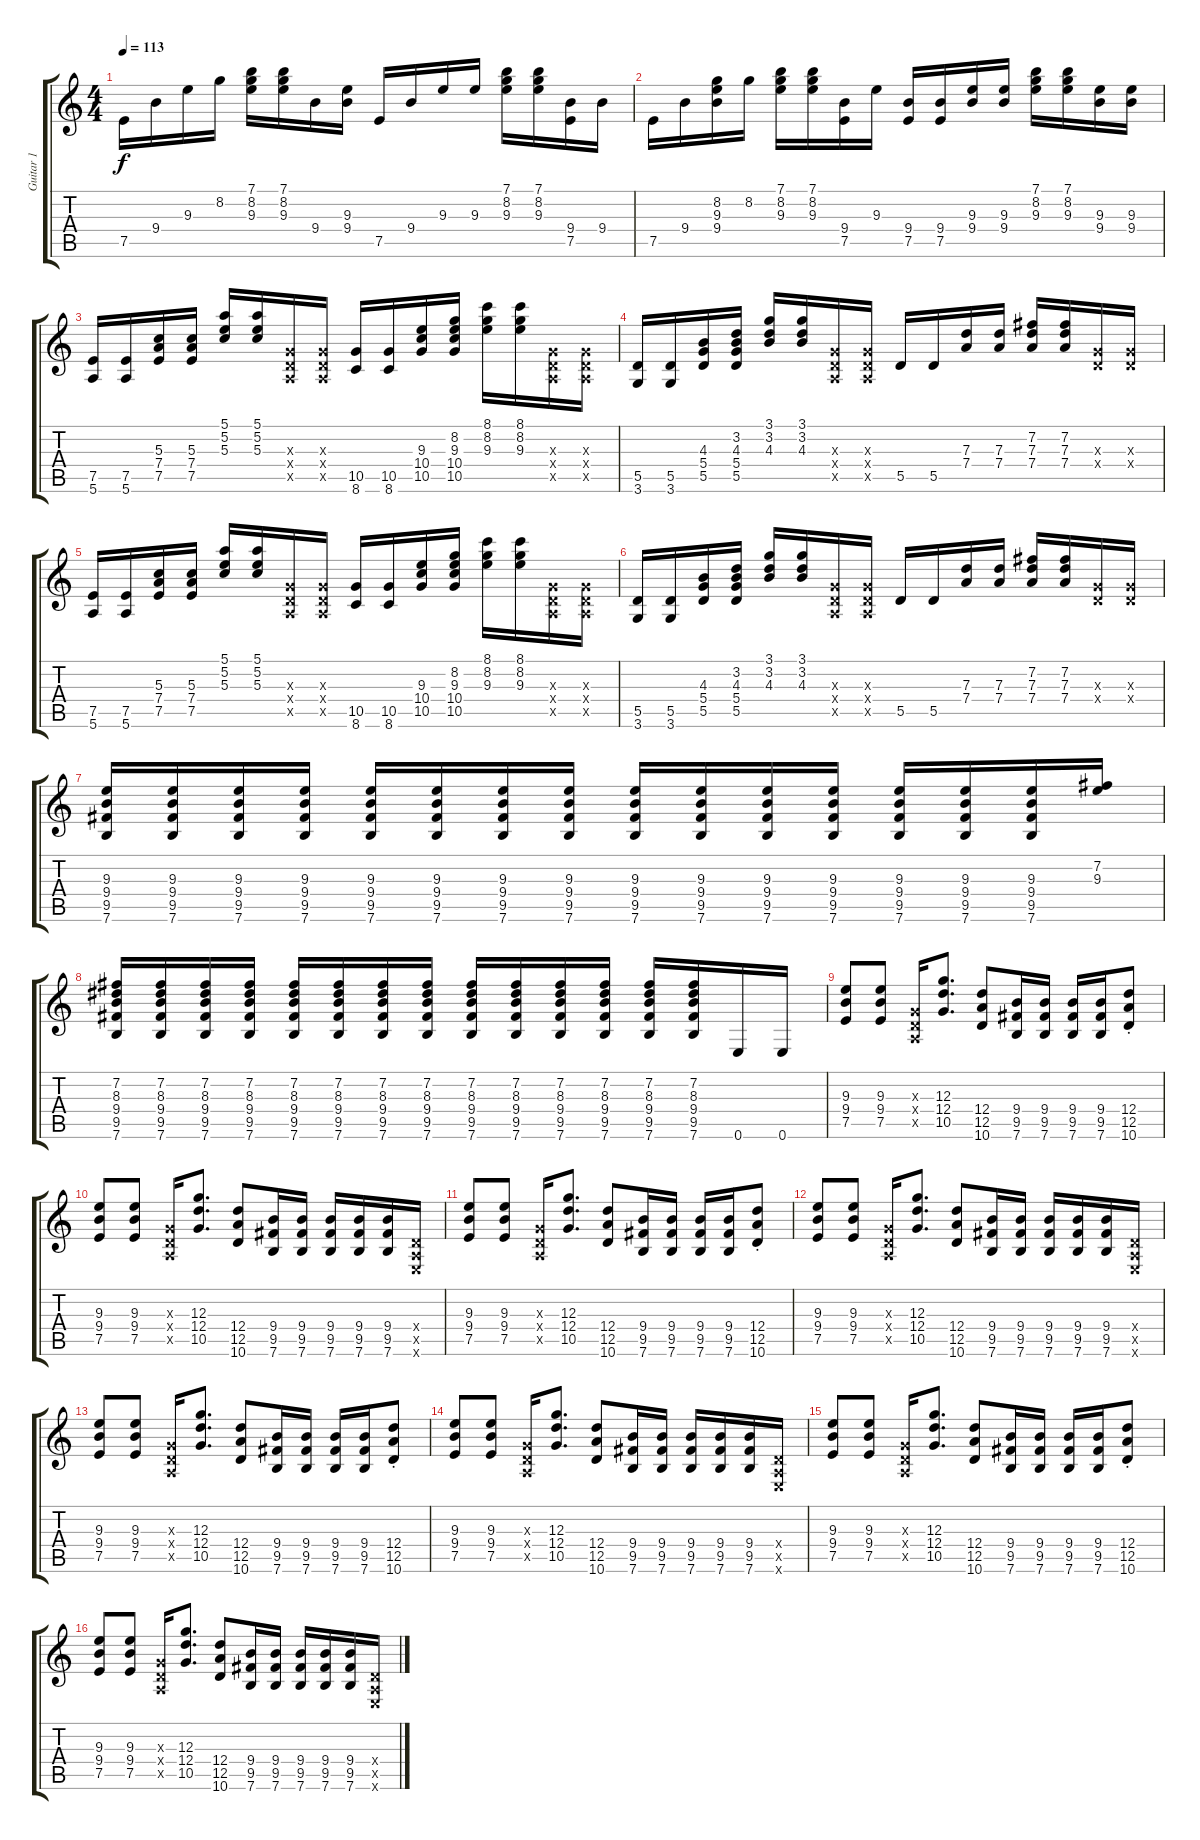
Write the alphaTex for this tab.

\track ("Guitar 1" "Guitar 1") {instrument electricguitarclean}
\staff {score tabs}
\tuning (E4 B3 G3 D3 A2 E2) {hide}
\ts (4 4)
\tempo 113
\clef g2
\ks c
7.5.16{dy f} 9.4.16 9.3.16 8.2.16 (7.1 8.2 9.3).16 (7.1 8.2 9.3).16 9.4.16 (9.3 9.4).16 7.5.16 9.4.16 9.3.16 9.3.16 (7.1 8.2 9.3).16 (7.1 8.2 9.3).16 (9.4 7.5).16 9.4.16 |
7.5.16 9.4.16 (8.2 9.3 9.4).16 8.2.16 (7.1 8.2 9.3).16 (7.1 8.2 9.3).16 (9.4 7.5).16 9.3.16 (9.4 7.5).16 (9.4 7.5).16 (9.3 9.4).16 (9.3 9.4).16 (7.1 8.2 9.3).16 (7.1 8.2 9.3).16 (9.3 9.4).16 (9.3 9.4).16 |
(7.5 5.6).16 (7.5 5.6).16 (5.3 7.4 7.5).16 (5.3 7.4 7.5).16 (5.1 5.2 5.3).16 (5.1 5.2 5.3).16 (0.3{x} 0.4{x} 0.5{x}).16 (0.3{x} 0.4{x} 0.5{x}).16 (10.5 8.6).16 (10.5 8.6).16 (9.3 10.4 10.5).16 (8.2 9.3 10.4 10.5).16 (8.1 8.2 9.3).16 (8.1 8.2 9.3).16 (0.3{x} 0.4{x} 0.5{x}).16 (0.3{x} 0.4{x} 0.5{x}).16 |
(5.5 3.6).16 (5.5 3.6).16 (4.3 5.4 5.5).16 (3.2 4.3 5.4 5.5).16 (3.1 3.2 4.3).16 (3.1 3.2 4.3).16 (0.3{x} 0.4{x} 0.5{x}).16 (0.3{x} 0.4{x} 0.5{x}).16 5.5.16 5.5.16 (7.3 7.4).16 (7.3 7.4).16 (7.2 7.3 7.4).16 (7.2 7.3 7.4).16 (0.3{x} 0.4{x}).16 (0.3{x} 0.4{x}).16 |
(7.5 5.6).16 (7.5 5.6).16 (5.3 7.4 7.5).16 (5.3 7.4 7.5).16 (5.1 5.2 5.3).16 (5.1 5.2 5.3).16 (0.3{x} 0.4{x} 0.5{x}).16 (0.3{x} 0.4{x} 0.5{x}).16 (10.5 8.6).16 (10.5 8.6).16 (9.3 10.4 10.5).16 (8.2 9.3 10.4 10.5).16 (8.1 8.2 9.3).16 (8.1 8.2 9.3).16 (0.3{x} 0.4{x} 0.5{x}).16 (0.3{x} 0.4{x} 0.5{x}).16 |
(5.5 3.6).16 (5.5 3.6).16 (4.3 5.4 5.5).16 (3.2 4.3 5.4 5.5).16 (3.1 3.2 4.3).16 (3.1 3.2 4.3).16 (0.3{x} 0.4{x} 0.5{x}).16 (0.3{x} 0.4{x} 0.5{x}).16 5.5.16 5.5.16 (7.3 7.4).16 (7.3 7.4).16 (7.2 7.3 7.4).16 (7.2 7.3 7.4).16 (0.3{x} 0.4{x}).16 (0.3{x} 0.4{x}).16 |
(9.3 9.4 9.5 7.6).16 (9.3 9.4 9.5 7.6).16 (9.3 9.4 9.5 7.6).16 (9.3 9.4 9.5 7.6).16 (9.3 9.4 9.5 7.6).16 (9.3 9.4 9.5 7.6).16 (9.3 9.4 9.5 7.6).16 (9.3 9.4 9.5 7.6).16 (9.3 9.4 9.5 7.6).16 (9.3 9.4 9.5 7.6).16 (9.3 9.4 9.5 7.6).16 (9.3 9.4 9.5 7.6).16 (9.3 9.4 9.5 7.6).16 (9.3 9.4 9.5 7.6).16 (9.3 9.4 9.5 7.6).16 (7.2 9.3).16 |
(7.2 8.3 9.4 9.5 7.6).16 (7.2 8.3 9.4 9.5 7.6).16 (7.2 8.3 9.4 9.5 7.6).16 (7.2 8.3 9.4 9.5 7.6).16 (7.2 8.3 9.4 9.5 7.6).16 (7.2 8.3 9.4 9.5 7.6).16 (7.2 8.3 9.4 9.5 7.6).16 (7.2 8.3 9.4 9.5 7.6).16 (7.2 8.3 9.4 9.5 7.6).16 (7.2 8.3 9.4 9.5 7.6).16 (7.2 8.3 9.4 9.5 7.6).16 (7.2 8.3 9.4 9.5 7.6).16 (7.2 8.3 9.4 9.5 7.6).16 (7.2 8.3 9.4 9.5 7.6).16 0.6.16 0.6.16 |
(9.3 9.4 7.5).8 (9.3 9.4 7.5).8 (0.3{x} 0.4{x} 0.5{x}).16 (12.3 12.4 10.5).8{d} (12.4 12.5 10.6).8 (9.4 9.5 7.6).16 (9.4 9.5 7.6).16 (9.4 9.5 7.6).16 (9.4 9.5 7.6).16 (12.4{st} 12.5 10.6).8 |
(9.3 9.4 7.5).8 (9.3 9.4 7.5).8 (0.3{x} 0.4{x} 0.5{x}).16 (12.3 12.4 10.5).8{d} (12.4 12.5 10.6).8 (9.4 9.5 7.6).16 (9.4 9.5 7.6).16 (9.4 9.5 7.6).16 (9.4 9.5 7.6).16 (9.4 9.5 7.6).16 (0.4{x} 0.5{x} 0.6{x}).16 |
(9.3 9.4 7.5).8 (9.3 9.4 7.5).8 (0.3{x} 0.4{x} 0.5{x}).16 (12.3 12.4 10.5).8{d} (12.4 12.5 10.6).8 (9.4 9.5 7.6).16 (9.4 9.5 7.6).16 (9.4 9.5 7.6).16 (9.4 9.5 7.6).16 (12.4{st} 12.5 10.6).8 |
(9.3 9.4 7.5).8 (9.3 9.4 7.5).8 (0.3{x} 0.4{x} 0.5{x}).16 (12.3 12.4 10.5).8{d} (12.4 12.5 10.6).8 (9.4 9.5 7.6).16 (9.4 9.5 7.6).16 (9.4 9.5 7.6).16 (9.4 9.5 7.6).16 (9.4 9.5 7.6).16 (0.4{x} 0.5{x} 0.6{x}).16 |
(9.3 9.4 7.5).8 (9.3 9.4 7.5).8 (0.3{x} 0.4{x} 0.5{x}).16 (12.3 12.4 10.5).8{d} (12.4 12.5 10.6).8 (9.4 9.5 7.6).16 (9.4 9.5 7.6).16 (9.4 9.5 7.6).16 (9.4 9.5 7.6).16 (12.4{st} 12.5 10.6).8 |
(9.3 9.4 7.5).8 (9.3 9.4 7.5).8 (0.3{x} 0.4{x} 0.5{x}).16 (12.3 12.4 10.5).8{d} (12.4 12.5 10.6).8 (9.4 9.5 7.6).16 (9.4 9.5 7.6).16 (9.4 9.5 7.6).16 (9.4 9.5 7.6).16 (9.4 9.5 7.6).16 (0.4{x} 0.5{x} 0.6{x}).16 |
(9.3 9.4 7.5).8 (9.3 9.4 7.5).8 (0.3{x} 0.4{x} 0.5{x}).16 (12.3 12.4 10.5).8{d} (12.4 12.5 10.6).8 (9.4 9.5 7.6).16 (9.4 9.5 7.6).16 (9.4 9.5 7.6).16 (9.4 9.5 7.6).16 (12.4{st} 12.5 10.6).8 |
(9.3 9.4 7.5).8 (9.3 9.4 7.5).8 (0.3{x} 0.4{x} 0.5{x}).16 (12.3 12.4 10.5).8{d} (12.4 12.5 10.6).8 (9.4 9.5 7.6).16 (9.4 9.5 7.6).16 (9.4 9.5 7.6).16 (9.4 9.5 7.6).16 (9.4 9.5 7.6).16 (0.4{x} 0.5{x} 0.6{x}).16
